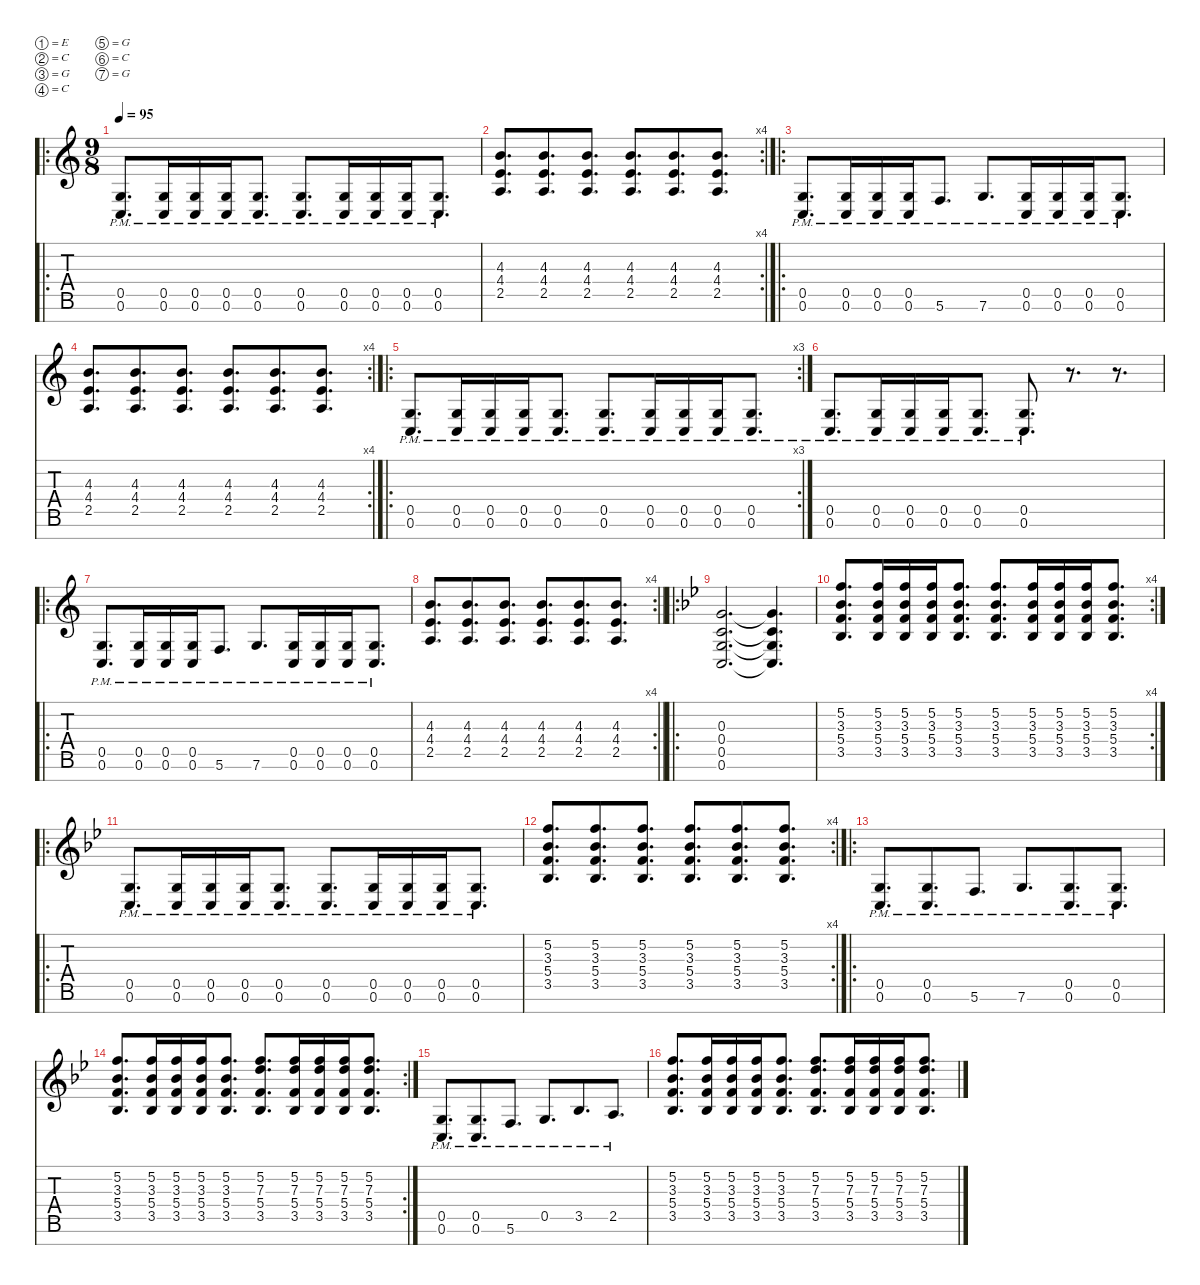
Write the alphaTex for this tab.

\defaultSystemsLayout 4
\hideDynamics
\bracketExtendMode nobrackets
\singleTrackTrackNamePolicy hidden
\multiTrackTrackNamePolicy hidden
\firstSystemTrackNameMode fullname
\firstSystemTrackNameOrientation horizontal
\otherSystemsTrackNameOrientation horizontal
\track ("Guitar 1" "dist.guit.") {instrument distortionguitar}
\staff {score tabs}
\tuning (E4 C4 G3 C3 G2 C2 G1)
\ro
\ts (9 8)
\beaming (8 3 3 3)
\tempo 95
\clef g2
\ks c
(0.5{pm} 0.6{pm}).8{d dy f instrument distortionguitar beam Up} (0.5{pm} 0.6{pm}).16{beam Up} (0.5{pm} 0.6{pm}).16{beam Up} (0.5{pm} 0.6{pm}).16{beam Up beam merge} (0.5{pm} 0.6{pm}).8{d beam Up beam split} (0.5{pm} 0.6{pm}).8{d beam Up beam merge} (0.5{pm} 0.6{pm}).16{beam Up} (0.5{pm} 0.6{pm}).16{beam Up} (0.5{pm} 0.6{pm}).16{beam Up} (0.5{pm} 0.6{pm}).8{d beam Up} |
\rc 4
(4.3 4.4 2.5).8{d beam Up} (4.3 4.4 2.5).8{d beam Up beam merge} (4.3 4.4 2.5).8{d beam Up beam split} (4.3 4.4 2.5).8{d beam Up beam merge} (4.3 4.4 2.5).8{d beam Up} (4.3 4.4 2.5).8{d beam Up} |
\ro
(0.5{pm} 0.6{pm}).8{d beam Up} (0.5{pm} 0.6{pm}).16{beam Up} (0.5{pm} 0.6{pm}).16{beam Up} (0.5{pm} 0.6{pm}).16{beam Up beam merge} 5.6{pm}.8{d beam Up beam split} 7.6{pm}.8{d beam Up beam merge} (0.5{pm} 0.6{pm}).16{beam Up} (0.5{pm} 0.6{pm}).16{beam Up} (0.5{pm} 0.6{pm}).16{beam Up} (0.5{pm} 0.6{pm}).8{d beam Up} |
\rc 4
(4.3 4.4 2.5).8{d beam Up} (4.3 4.4 2.5).8{d beam Up beam merge} (4.3 4.4 2.5).8{d beam Up beam split} (4.3 4.4 2.5).8{d beam Up beam merge} (4.3 4.4 2.5).8{d beam Up} (4.3 4.4 2.5).8{d beam Up} |
\ro
\rc 3
(0.5{pm} 0.6{pm}).8{d beam Up} (0.5{pm} 0.6{pm}).16{beam Up} (0.5{pm} 0.6{pm}).16{beam Up} (0.5{pm} 0.6{pm}).16{beam Up beam merge} (0.5{pm} 0.6{pm}).8{d beam Up beam split} (0.5{pm} 0.6{pm}).8{d beam Up beam merge} (0.5{pm} 0.6{pm}).16{beam Up} (0.5{pm} 0.6{pm}).16{beam Up} (0.5{pm} 0.6{pm}).16{beam Up} (0.5{pm} 0.6{pm}).8{d beam Up} |
(0.5{pm} 0.6{pm}).8{d beam Up} (0.5{pm} 0.6{pm}).16{beam Up} (0.5{pm} 0.6{pm}).16{beam Up} (0.5{pm} 0.6{pm}).16{beam Up beam merge} (0.5{pm} 0.6{pm}).8{d beam Up beam split} (0.5{pm} 0.6{pm}).8{d beam Up} r.8{d beam Up} r.8{d beam Up} |
\ro
(0.5{pm} 0.6{pm}).8{d beam Up} (0.5{pm} 0.6{pm}).16{beam Up} (0.5{pm} 0.6{pm}).16{beam Up} (0.5{pm} 0.6{pm}).16{beam Up beam merge} 5.6{pm}.8{d beam Up beam split} 7.6{pm}.8{d beam Up beam merge} (0.5{pm} 0.6{pm}).16{beam Up} (0.5{pm} 0.6{pm}).16{beam Up} (0.5{pm} 0.6{pm}).16{beam Up} (0.5{pm} 0.6{pm}).8{d beam Up} |
\rc 4
\barLineRight lightlight
(4.3 4.4 2.5).8{d beam Up} (4.3 4.4 2.5).8{d beam Up beam merge} (4.3 4.4 2.5).8{d beam Up beam split} (4.3 4.4 2.5).8{d beam Up beam merge} (4.3 4.4 2.5).8{d beam Up} (4.3 4.4 2.5).8{d beam Up} |
\ro
\ks gminor
(0.3{acc forcenatural} 0.4{acc forcenatural} 0.5{acc forcenatural} 0.6{acc forcenatural}).2{d beam Up} (0.3{t acc forcenatural} 0.4{t acc forcenatural} 0.5{t acc forcenatural} 0.6{t acc forcenatural}).4{d beam Up} |
\rc 4
(5.2{acc forcenatural} 3.3{acc b} 5.4{acc forcenatural} 3.5{acc b}).8{d beam Up} (5.2{acc forcenatural} 3.3{acc b} 5.4{acc forcenatural} 3.5{acc b}).16{beam Up} (5.2{acc forcenatural} 3.3{acc b} 5.4{acc forcenatural} 3.5{acc b}).16{beam Up} (5.2{acc forcenatural} 3.3{acc b} 5.4{acc forcenatural} 3.5{acc b}).16{beam Up beam merge} (5.2{acc forcenatural} 3.3{acc b} 5.4{acc forcenatural} 3.5{acc b}).8{d beam Up beam split} (5.2{acc forcenatural} 3.3{acc b} 5.4{acc forcenatural} 3.5{acc b}).8{d beam Up beam merge} (5.2{acc forcenatural} 3.3{acc b} 5.4{acc forcenatural} 3.5{acc b}).16{beam Up} (5.2{acc forcenatural} 3.3{acc b} 5.4{acc forcenatural} 3.5{acc b}).16{beam Up} (5.2{acc forcenatural} 3.3{acc b} 5.4{acc forcenatural} 3.5{acc b}).16{beam Up} (5.2{acc forcenatural} 3.3{acc b} 5.4{acc forcenatural} 3.5{acc b}).8{d beam Up} |
\ro
(0.5{pm acc forcenatural} 0.6{pm acc forcenatural}).8{d beam Up} (0.5{pm acc forcenatural} 0.6{pm acc forcenatural}).16{beam Up} (0.5{pm acc forcenatural} 0.6{pm acc forcenatural}).16{beam Up} (0.5{pm acc forcenatural} 0.6{pm acc forcenatural}).16{beam Up beam merge} (0.5{pm acc forcenatural} 0.6{pm acc forcenatural}).8{d beam Up beam split} (0.5{pm acc forcenatural} 0.6{pm acc forcenatural}).8{d beam Up beam merge} (0.5{pm acc forcenatural} 0.6{pm acc forcenatural}).16{beam Up} (0.5{pm acc forcenatural} 0.6{pm acc forcenatural}).16{beam Up} (0.5{pm acc forcenatural} 0.6{pm acc forcenatural}).16{beam Up} (0.5{pm acc forcenatural} 0.6{pm acc forcenatural}).8{d beam Up} |
\rc 4
(5.2{acc forcenatural} 3.3{acc b} 5.4{acc forcenatural} 3.5{acc b}).8{d beam Up} (5.2{acc forcenatural} 3.3{acc b} 5.4{acc forcenatural} 3.5{acc b}).8{d beam Up beam merge} (5.2{acc forcenatural} 3.3{acc b} 5.4{acc forcenatural} 3.5{acc b}).8{d beam Up beam split} (5.2{acc forcenatural} 3.3{acc b} 5.4{acc forcenatural} 3.5{acc b}).8{d beam Up beam merge} (5.2{acc forcenatural} 3.3{acc b} 5.4{acc forcenatural} 3.5{acc b}).8{d beam Up} (5.2{acc forcenatural} 3.3{acc b} 5.4{acc forcenatural} 3.5{acc b}).8{d beam Up} |
\ro
(0.5{pm acc forcenatural} 0.6{pm acc forcenatural}).8{d beam Up} (0.5{pm acc forcenatural} 0.6{pm acc forcenatural}).8{d beam Up beam merge} 5.6{pm acc forcenatural}.8{d beam Up beam split} 7.6{pm acc forcenatural}.8{d beam Up beam merge} (0.5{pm acc forcenatural} 0.6{pm acc forcenatural}).8{d beam Up} (0.5{pm acc forcenatural} 0.6{pm acc forcenatural}).8{d beam Up} |
\rc 2
(5.2{acc forcenatural} 3.3{acc b} 5.4{acc forcenatural} 3.5{acc b}).8{d beam Up} (5.2{acc forcenatural} 3.3{acc b} 5.4{acc forcenatural} 3.5{acc b}).16{beam Up} (5.2{acc forcenatural} 3.3{acc b} 5.4{acc forcenatural} 3.5{acc b}).16{beam Up} (5.2{acc forcenatural} 3.3{acc b} 5.4{acc forcenatural} 3.5{acc b}).16{beam Up beam merge} (5.2{acc forcenatural} 3.3{acc b} 5.4{acc forcenatural} 3.5{acc b}).8{d beam Up beam split} (5.2{acc forcenatural} 7.3{acc forcenatural} 5.4{acc forcenatural} 3.5{acc b}).8{d beam Up beam merge} (5.2{acc forcenatural} 7.3{acc forcenatural} 5.4{acc forcenatural} 3.5{acc b}).16{beam Up} (5.2{acc forcenatural} 7.3{acc forcenatural} 5.4{acc forcenatural} 3.5{acc b}).16{beam Up} (5.2{acc forcenatural} 7.3{acc forcenatural} 5.4{acc forcenatural} 3.5{acc b}).16{beam Up} (5.2{acc forcenatural} 7.3{acc forcenatural} 5.4{acc forcenatural} 3.5{acc b}).8{d beam Up} |
(0.5{pm acc forcenatural} 0.6{pm acc forcenatural}).8{d beam Up} (0.5{pm acc forcenatural} 0.6{pm acc forcenatural}).8{d beam Up beam merge} 5.6{pm acc forcenatural}.8{d beam Up beam split} 0.5{pm acc forcenatural}.8{d beam Up beam merge} 3.5{pm acc b}.8{d beam Up} 2.5{pm acc forcenatural}.8{d beam Up} |
(5.2{acc forcenatural} 3.3{acc b} 5.4{acc forcenatural} 3.5{acc b}).8{d beam Up} (5.2{acc forcenatural} 3.3{acc b} 5.4{acc forcenatural} 3.5{acc b}).16{beam Up} (5.2{acc forcenatural} 3.3{acc b} 5.4{acc forcenatural} 3.5{acc b}).16{beam Up} (5.2{acc forcenatural} 3.3{acc b} 5.4{acc forcenatural} 3.5{acc b}).16{beam Up beam merge} (5.2{acc forcenatural} 3.3{acc b} 5.4{acc forcenatural} 3.5{acc b}).8{d beam Up beam split} (5.2{acc forcenatural} 7.3{acc forcenatural} 5.4{acc forcenatural} 3.5{acc b}).8{d beam Up beam merge} (5.2{acc forcenatural} 7.3{acc forcenatural} 5.4{acc forcenatural} 3.5{acc b}).16{beam Up} (5.2{acc forcenatural} 7.3{acc forcenatural} 5.4{acc forcenatural} 3.5{acc b}).16{beam Up} (5.2{acc forcenatural} 7.3{acc forcenatural} 5.4{acc forcenatural} 3.5{acc b}).16{beam Up} (5.2{acc forcenatural} 7.3{acc forcenatural} 5.4{acc forcenatural} 3.5{acc b}).8{d beam Up}
